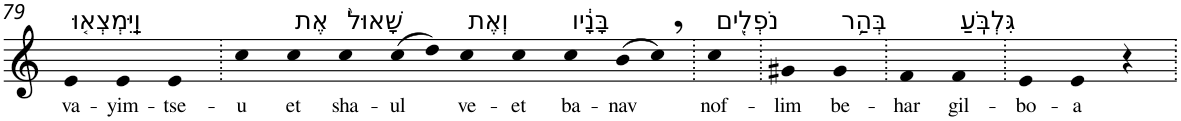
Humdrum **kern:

**kern	**text
*part1	*part1
*staff1	*staff1
*I"Piano	*
*I'Pno	*
!!LO:PB:g=z
*clefG2	*
*k[]	*
=79	=79
!LO:TX:a:t=וַֽיִּמְצְא֤וּ	!
!	!LO:LY:b
4e	va-
!	!LO:LY:b
4e	-yim-
!	!LO:LY:b
4e	-tse-
=80.	=80.
!	!LO:LY:b
4cc	-u
!LO:TX:a:t=אֶת	!
!	!LO:LY:b
4cc	et
!LO:TX:a:t=שָׁאוּל֙	!
!	!LO:LY:b
4cc	sha-
!	!LO:LY:b
(>8cc	-ul
8dd)	.
!LO:TX:a:t=וְאֶת	!
!	!LO:LY:b
4cc	ve-
!	!LO:LY:b
4cc	-et
!LO:TX:a:t=בָּנָ֔יו	!
!	!LO:LY:b
4cc	ba-
!	!LO:LY:b
(>8b	-nav
8cc,)	.
=81.	=81.
!LO:TX:a:t=נֹפְלִ֖ים	!
!	!LO:LY:b
4cc	nof-
=82.	=82.
!	!LO:LY:b
4g#X	-lim
!LO:TX:a:t=בְּהַ֥ר	!
!	!LO:LY:b
4g#	be-
=83.	=83.
!	!LO:LY:b
4f	-har
!LO:TX:a:t=גִּלְבֹּֽעַ	!
!	!LO:LY:b
4f	gil-
=84.	=84.
!	!LO:LY:b
4e	-bo-
!	!LO:LY:b
4e	-a
4r	.
=.	=.
*-	*-
